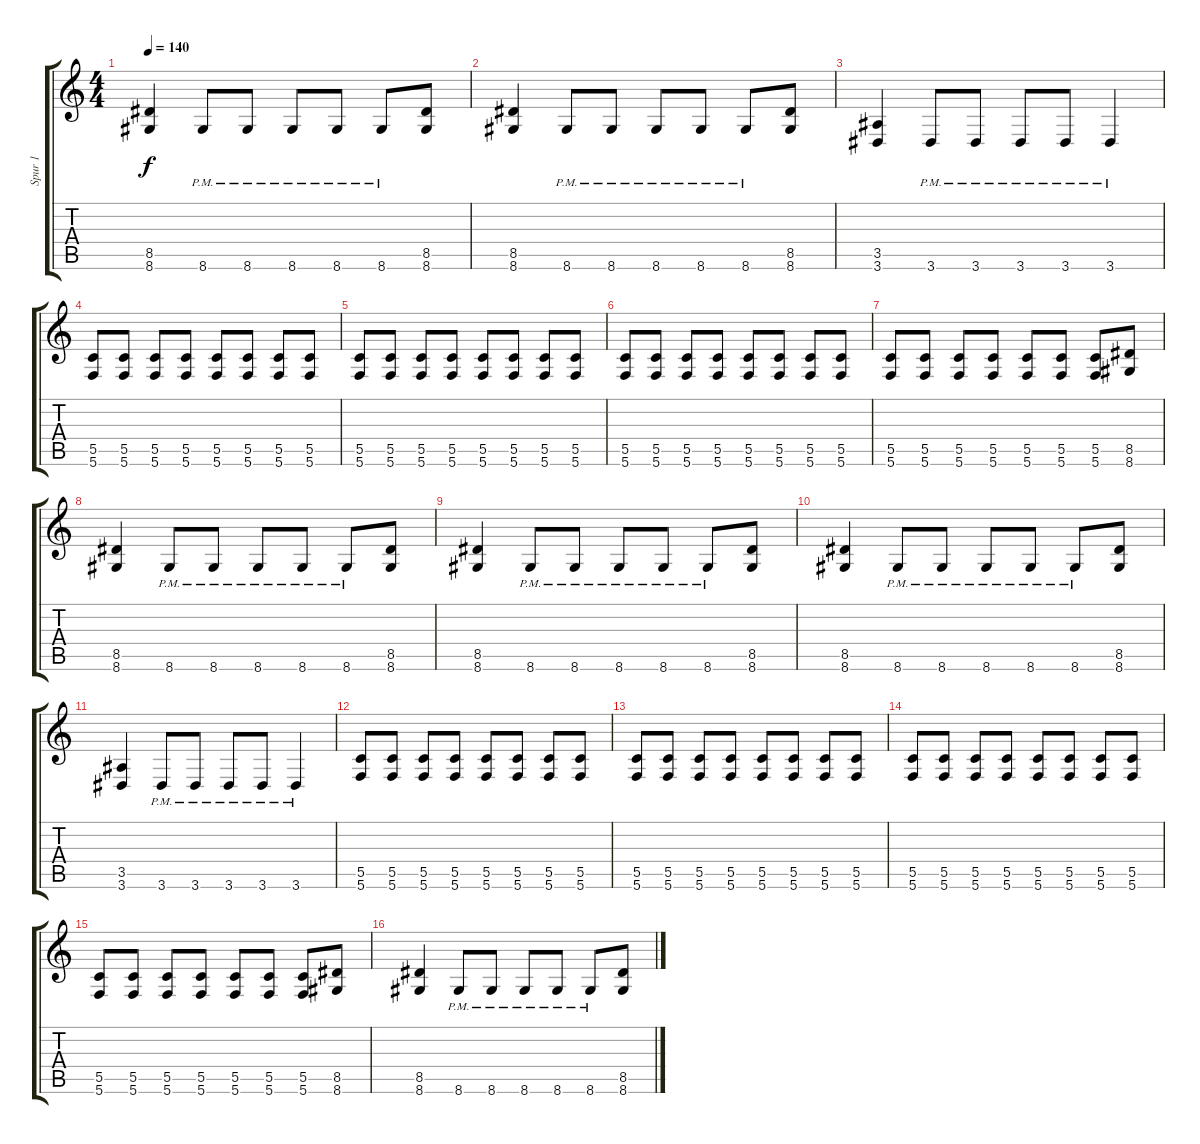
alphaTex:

\track ("Spur 1" "Spur 1") {instrument distortionguitar}
\staff {score tabs}
\tuning (D4 A3 F3 C3 G2 C2) {hide}
\ts (4 4)
\tempo 140
\clef g2
\ks c
(8.5 8.6).4{dy f} 8.6{pm}.8 8.6{pm}.8 8.6{pm}.8 8.6{pm}.8 8.6{pm}.8 (8.5 8.6).8 |
(8.5 8.6).4 8.6{pm}.8 8.6{pm}.8 8.6{pm}.8 8.6{pm}.8 8.6{pm}.8 (8.5 8.6).8 |
(3.5 3.6).4 3.6{pm}.8 3.6{pm}.8 3.6{pm}.8 3.6{pm}.8 3.6{pm}.4 |
(5.5 5.6).8 (5.5 5.6).8 (5.5 5.6).8 (5.5 5.6).8 (5.5 5.6).8 (5.5 5.6).8 (5.5 5.6).8 (5.5 5.6).8 |
(5.5 5.6).8 (5.5 5.6).8 (5.5 5.6).8 (5.5 5.6).8 (5.5 5.6).8 (5.5 5.6).8 (5.5 5.6).8 (5.5 5.6).8 |
(5.5 5.6).8 (5.5 5.6).8 (5.5 5.6).8 (5.5 5.6).8 (5.5 5.6).8 (5.5 5.6).8 (5.5 5.6).8 (5.5 5.6).8 |
(5.5 5.6).8 (5.5 5.6).8 (5.5 5.6).8 (5.5 5.6).8 (5.5 5.6).8 (5.5 5.6).8 (5.5 5.6).8 (8.5 8.6).8 |
(8.5 8.6).4 8.6{pm}.8 8.6{pm}.8 8.6{pm}.8 8.6{pm}.8 8.6{pm}.8 (8.5 8.6).8 |
(8.5 8.6).4 8.6{pm}.8 8.6{pm}.8 8.6{pm}.8 8.6{pm}.8 8.6{pm}.8 (8.5 8.6).8 |
(8.5 8.6).4 8.6{pm}.8 8.6{pm}.8 8.6{pm}.8 8.6{pm}.8 8.6{pm}.8 (8.5 8.6).8 |
(3.5 3.6).4 3.6{pm}.8 3.6{pm}.8 3.6{pm}.8 3.6{pm}.8 3.6{pm}.4 |
(5.5 5.6).8 (5.5 5.6).8 (5.5 5.6).8 (5.5 5.6).8 (5.5 5.6).8 (5.5 5.6).8 (5.5 5.6).8 (5.5 5.6).8 |
(5.5 5.6).8 (5.5 5.6).8 (5.5 5.6).8 (5.5 5.6).8 (5.5 5.6).8 (5.5 5.6).8 (5.5 5.6).8 (5.5 5.6).8 |
(5.5 5.6).8 (5.5 5.6).8 (5.5 5.6).8 (5.5 5.6).8 (5.5 5.6).8 (5.5 5.6).8 (5.5 5.6).8 (5.5 5.6).8 |
(5.5 5.6).8 (5.5 5.6).8 (5.5 5.6).8 (5.5 5.6).8 (5.5 5.6).8 (5.5 5.6).8 (5.5 5.6).8 (8.5 8.6).8 |
(8.5 8.6).4 8.6{pm}.8 8.6{pm}.8 8.6{pm}.8 8.6{pm}.8 8.6{pm}.8 (8.5 8.6).8
